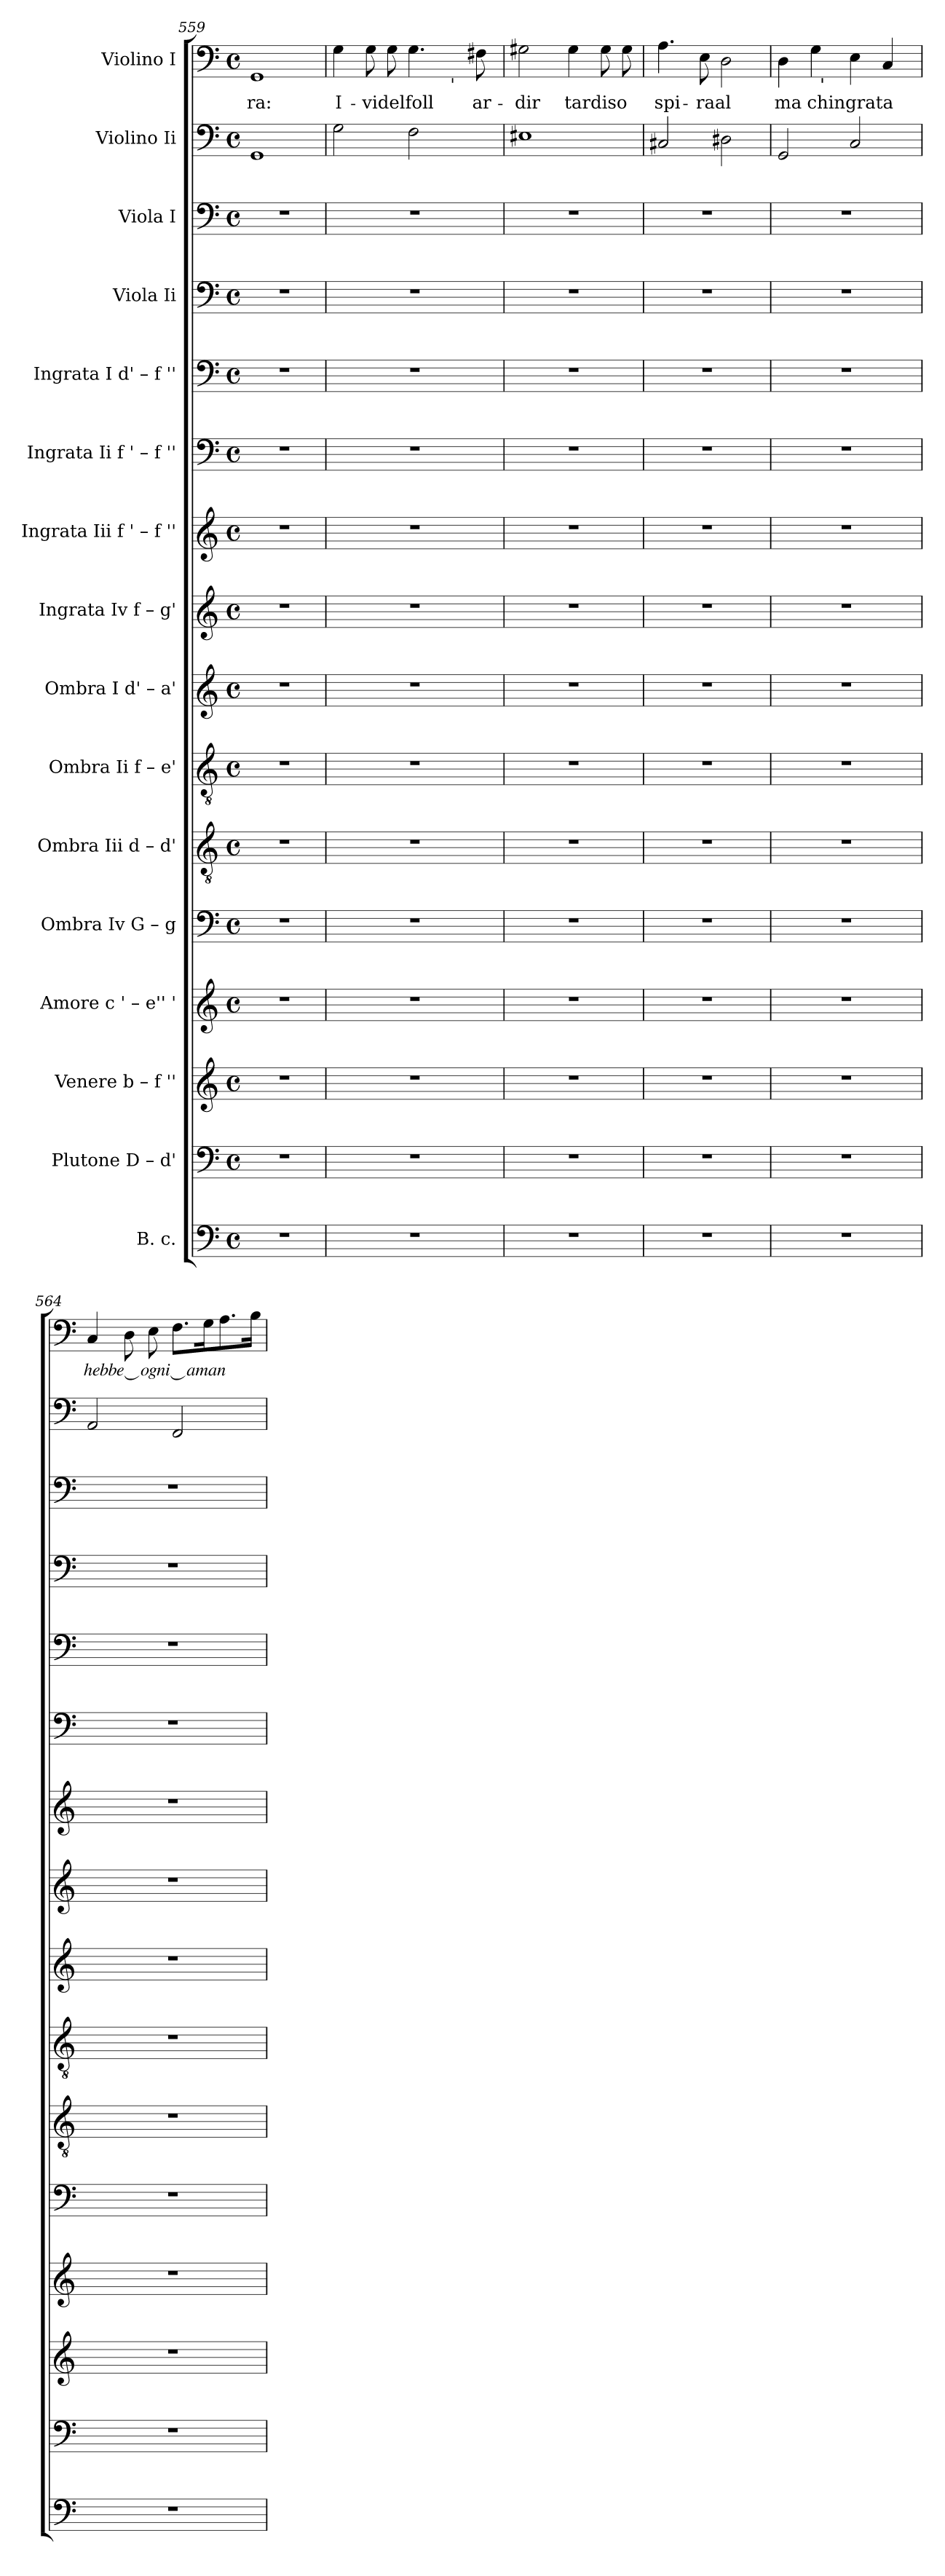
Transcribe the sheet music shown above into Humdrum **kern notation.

**kern	**kern	**kern	**kern	**kern	**kern	**kern	**kern	**kern	**kern	**kern	**kern	**kern	**kern	**kern	**kern	**text
*part16	*part15	*part14	*part13	*part12	*part11	*part10	*part9	*part8	*part7	*part6	*part5	*part4	*part3	*part2	*part1	*part1
*staff16	*staff15	*staff14	*staff13	*staff12	*staff11	*staff10	*staff9	*staff8	*staff7	*staff6	*staff5	*staff4	*staff3	*staff2	*staff1	*staff1
*I"B. c.	*I"Plutone  D – d'	*I"Venere  b – f ''	*I"Amore  c ' – e''  '	*I"Ombra Iv  G – g	*I"Ombra Iii  d – d'	*I"Ombra Ii  f – e'	*I"Ombra I  d' – a'	*I"Ingrata Iv  f – g'	*I"Ingrata Iii  f ' – f ''	*I"Ingrata Ii  f ' – f ''	*I"Ingrata I  d' – f ''	*I"Viola Ii	*I"Viola I	*I"Violino Ii	*I"Violino I	*
*clefF4	*clefF4	*clefG2	*clefG2	*clefF4	*clefGv2	*clefGv2	*clefG2	*clefG2	*clefG2	*clefF4	*clefF4	*clefF4	*clefF4	*clefF4	*clefF4	*
*k[]	*k[]	*k[]	*k[]	*k[]	*k[]	*k[]	*k[]	*k[]	*k[]	*k[]	*k[]	*k[]	*k[]	*k[]	*k[]	*
*C:	*C:	*C:	*C:	*C:	*C:	*C:	*C:	*C:	*C:	*C:	*C:	*C:	*C:	*C:	*C:	*
*M4/4	*M4/4	*M4/4	*M4/4	*M4/4	*M4/4	*M4/4	*M4/4	*M4/4	*M4/4	*M4/4	*M4/4	*M4/4	*M4/4	*M4/4	*M4/4	*
*met(c)	*met(c)	*met(c)	*met(c)	*met(c)	*met(c)	*met(c)	*met(c)	*met(c)	*met(c)	*met(c)	*met(c)	*met(c)	*met(c)	*met(c)	*met(c)	*
=559	=559	=559	=559	=559	=559	=559	=559	=559	=559	=559	=559	=559	=559	=559	=559	=559
!	!	!	!	!	!	!	!	!	!	!	!	!	!	!	!	!LO:LY:b:cj
1r	1r	1r	1r	1r	1r	1r	1r	1r	1r	1r	1r	1r	1r	1GG	1GG	ra:
=560	=560	=560	=560	=560	=560	=560	=560	=560	=560	=560	=560	=560	=560	=560	=560	=560
!	!	!	!	!	!	!	!	!	!	!	!	!	!	!	!	!LO:LY:b:cj
*	*	*	*	*	*	*	*	*	*	*	*	*	*	*	*^	*
1r	1r	1r	1r	1r	1r	1r	1r	1r	1r	1r	1r	1r	1r	2G\	4G\	2ryy	I-
!	!	!	!	!	!	!	!	!	!	!	!	!	!	!	!	!	!LO:LY:b:cj
.	.	.	.	.	.	.	.	.	.	.	.	.	.	.	8G\	.	-videlfoll
!	!	!	!	!	!	!	!	!	!	!	!	!	!	!	!	!	!LO:LY:b:cj
.	.	.	.	.	.	.	.	.	.	.	.	.	.	.	8G\	.	.
!	!	!	!	!	!	!	!	!	!	!	!	!	!	!	!	!	!LO:LY:b:cj
.	.	.	.	.	.	.	.	.	.	.	.	.	.	2F\	4.G\	8ryy	.
.	.	.	.	.	.	.	.	.	.	.	.	.	.	.	.	16ryy	.
.	.	.	.	.	.	.	.	.	.	.	.	.	.	.	.	64ryy	.
!	!	!	!	!	!	!	!	!	!	!	!	!	!	!	!	!LO:TX:b:t='	!
.	.	.	.	.	.	.	.	.	.	.	.	.	.	.	.	4ryy	.
!	!	!	!	!	!	!	!	!	!	!	!	!	!	!	!	!	!LO:LY:b:cj
.	.	.	.	.	.	.	.	.	.	.	.	.	.	.	8F#X\	.	ar-
.	.	.	.	.	.	.	.	.	.	.	.	.	.	.	.	32.ryy	.
=561	=561	=561	=561	=561	=561	=561	=561	=561	=561	=561	=561	=561	=561	=561	=561	=561	=561
!	!	!	!	!	!	!	!	!	!	!	!	!	!	!	!	!	!LO:LY:b:cj
*	*	*	*	*	*	*	*	*	*	*	*	*	*	*	*v	*v	*
1r	1r	1r	1r	1r	1r	1r	1r	1r	1r	1r	1r	1r	1r	1E#	2G#X\	-dir
!	!	!	!	!	!	!	!	!	!	!	!	!	!	!	!	!LO:LY:b:cj
.	.	.	.	.	.	.	.	.	.	.	.	.	.	.	4G#\	tardiso-
!	!	!	!	!	!	!	!	!	!	!	!	!	!	!	!	!LO:LY:b:cj
.	.	.	.	.	.	.	.	.	.	.	.	.	.	.	8G#\	--
!	!	!	!	!	!	!	!	!	!	!	!	!	!	!	!	!LO:LY:b:cj
.	.	.	.	.	.	.	.	.	.	.	.	.	.	.	8G#\	--
=562	=562	=562	=562	=562	=562	=562	=562	=562	=562	=562	=562	=562	=562	=562	=562	=562
!	!	!	!	!	!	!	!	!	!	!	!	!	!	!	!	!LO:LY:b:cj
1r	1r	1r	1r	1r	1r	1r	1r	1r	1r	1r	1r	1r	1r	2C#X/	4.A\	-spi-
!	!	!	!	!	!	!	!	!	!	!	!	!	!	!	!	!LO:LY:b:cj
.	.	.	.	.	.	.	.	.	.	.	.	.	.	.	8E\	-raal-
!	!	!	!	!	!	!	!	!	!	!	!	!	!	!	!	!LO:LY:b:cj
.	.	.	.	.	.	.	.	.	.	.	.	.	.	2D#\	2D\	--
=563	=563	=563	=563	=563	=563	=563	=563	=563	=563	=563	=563	=563	=563	=563	=563	=563
!	!	!	!	!	!	!	!	!	!	!	!	!	!	!	!	!LO:LY:b:cj
*	*	*	*	*	*	*	*	*	*	*	*	*	*	*	*^	*
1r	1r	1r	1r	1r	1r	1r	1r	1r	1r	1r	1r	1r	1r	2GG/	4D\	4ryy	-ma
!	!	!	!	!	!	!	!	!	!	!	!	!	!	!	!	!	!LO:LY:b:cj
.	.	.	.	.	.	.	.	.	.	.	.	.	.	.	4G\	32ryy	chingrata
!	!	!	!	!	!	!	!	!	!	!	!	!	!	!	!	!LO:TX:b:t='	!
.	.	.	.	.	.	.	.	.	.	.	.	.	.	.	.	2ryy	.
!	!	!	!	!	!	!	!	!	!	!	!	!	!	!	!	!	!LO:LY:b:cj
.	.	.	.	.	.	.	.	.	.	.	.	.	.	2C/	4E\	.	.
!	!	!	!	!	!	!	!	!	!	!	!	!	!	!	!	!	!LO:LY:b:cj
.	.	.	.	.	.	.	.	.	.	.	.	.	.	.	4C/	.	.
.	.	.	.	.	.	.	.	.	.	.	.	.	.	.	.	8..ryy	.
=564	=564	=564	=564	=564	=564	=564	=564	=564	=564	=564	=564	=564	=564	=564	=564	=564	=564
!	!	!	!	!	!	!	!	!	!	!	!	!	!	!	!	!	!LO:LY:b:cj
*	*	*	*	*	*	*	*	*	*	*	*	*	*	*	*v	*v	*
1r	1r	1r	1r	1r	1r	1r	1r	1r	1r	1r	1r	1r	1r	2AA/	4C/	hebbe‿ogni‿aman-
!	!	!	!	!	!	!	!	!	!	!	!	!	!	!	!	!LO:LY:b:cj
.	.	.	.	.	.	.	.	.	.	.	.	.	.	.	8D\	--
!	!	!	!	!	!	!	!	!	!	!	!	!	!	!	!	!LO:LY:b:cj
.	.	.	.	.	.	.	.	.	.	.	.	.	.	.	8E\	--
!	!	!	!	!	!	!	!	!	!	!	!	!	!	!	!	!LO:LY:b:cj
.	.	.	.	.	.	.	.	.	.	.	.	.	.	2FF/	8.F\L	--
!	!	!	!	!	!	!	!	!	!	!	!	!	!	!	!	!LO:LY:b:cj
.	.	.	.	.	.	.	.	.	.	.	.	.	.	.	16G\	--
!	!	!	!	!	!	!	!	!	!	!	!	!	!	!	!	!LO:LY:b:cj
.	.	.	.	.	.	.	.	.	.	.	.	.	.	.	8.A\	--
!	!	!	!	!	!	!	!	!	!	!	!	!	!	!	!	!LO:LY:b:cj
.	.	.	.	.	.	.	.	.	.	.	.	.	.	.	16B\J	--
=	=	=	=	=	=	=	=	=	=	=	=	=	=	=	=	=
*-	*-	*-	*-	*-	*-	*-	*-	*-	*-	*-	*-	*-	*-	*-	*-	*-
